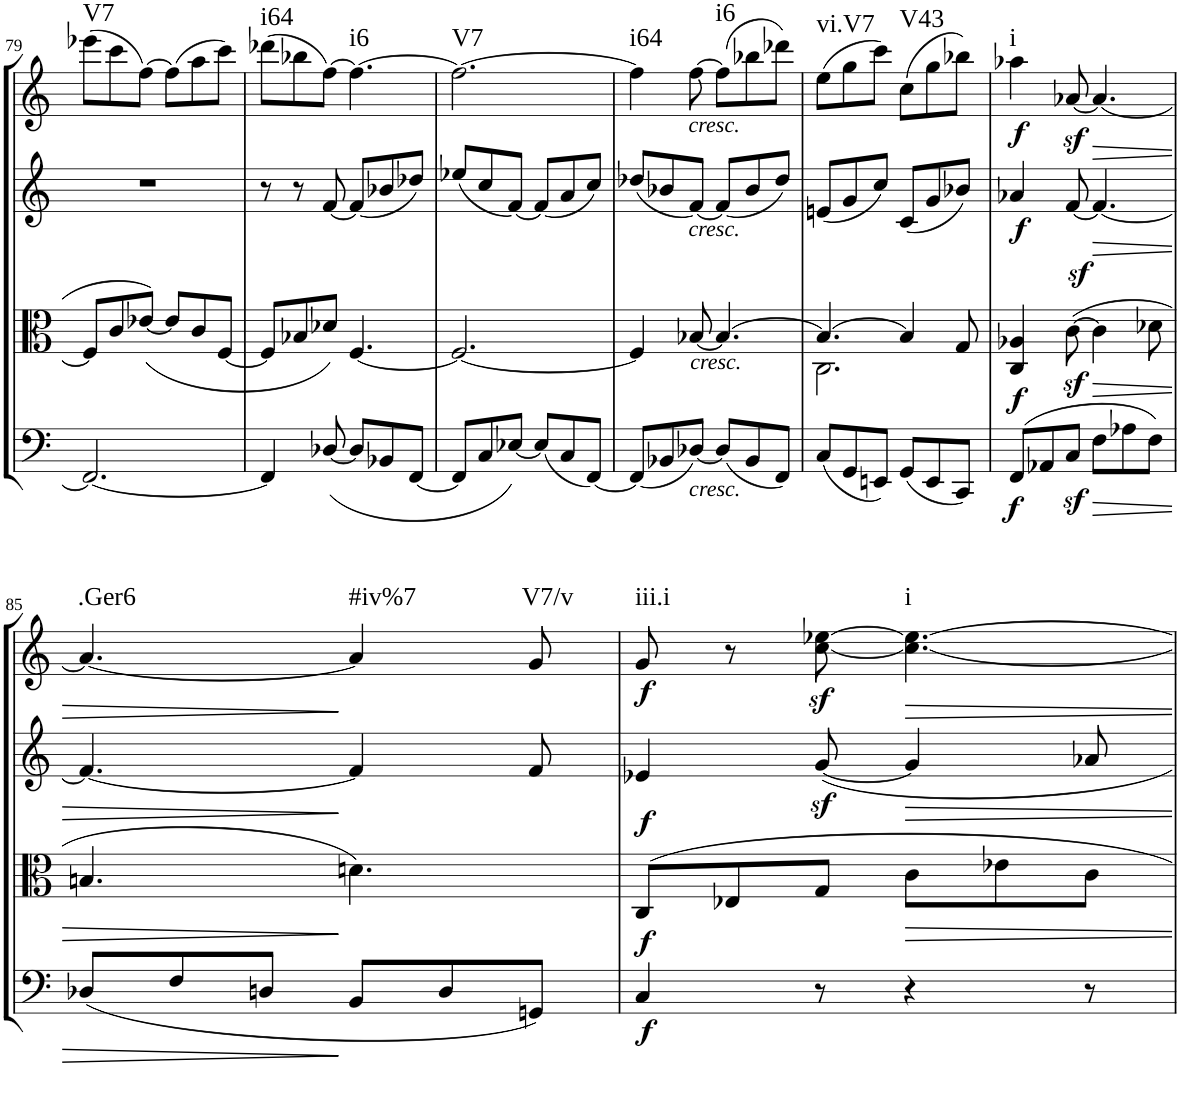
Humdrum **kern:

**kern	**dynam	**kern	**dynam	**kern	**dynam	**kern	**dynam	**harte
*part4	*part4	*part3	*part3	*part2	*part2	*part1	*part1	*part1
*staff4	*staff4	*staff3	*staff3	*staff2	*staff2	*staff1	*staff1	*
*I"Cello	*	*I"Viola	*	*I"2nd Violin	*	*I"1st Violin	*	*
*	*	*I'Vla	*	*I'Vln	*	*I'Vln	*	*
!!LO:PB:g=z
*clefF4	*	*clefC3	*	*clefG2	*	*clefG2	*	*
*k[]	*	*k[]	*	*k[]	*	*k[]	*	*
*M6/8	*	*M6/8	*	*M6/8	*	*M6/8	*	*
=79	=79	=79	=79	=79	=79	=79	=79	=79
!	!	!	!	!	!	!	!	!LO:H:kt=V7
2.FF/_	.	8F/L]	.	2.r	.	(8eee-X\L	.	N
.	.	8c/	.	.	.	8ccc\	.	.
.	.	([8e-X/J	.	.	.	[8ff\J)	.	.
.	.	8e-/L]	.	.	.	(8ff\L]	.	.
.	.	8c/	.	.	.	8aa\	.	.
.	.	[8F/J	.	.	.	8ccc\J)	.	.
=80	=80	=80	=80	=80	=80	=80	=80	=80
!	!	!	!	!	!	!	!	!LO:H:kt=i64
4FF/]	.	8F/L]	.	8r	.	(8ddd-X\L	.	N
.	.	8B-X/	.	8r	.	8bb-X\	.	.
([8D-X/	.	8d-X/J)	.	[8f/	.	[8ff\J)	.	.
!	!	!	!	!	!	!	!	!LO:H:kt=i6
8D-/L]	.	[4.F/	.	(8f/L]	.	4.ff\_	.	N
8BB-X/	.	.	.	8b-X/	.	.	.	.
[8FF/J	.	.	.	8dd-X/J)	.	.	.	.
=81	=81	=81	=81	=81	=81	=81	=81	=81
!	!	!	!	!	!	!	!	!LO:H:kt=V7
8FF/L]	.	2.F/_	.	(8ee-X/L	.	2.ff\_	.	N
8C/	.	.	.	8cc/	.	.	.	.
[8E-X/J)	.	.	.	[8f/J)	.	.	.	.
(8E-/L]	.	.	.	(8f/L]	.	.	.	.
8C/	.	.	.	8a/	.	.	.	.
[8FF/J)	.	.	.	8cc/J)	.	.	.	.
=82	=82	=82	=82	=82	=82	=82	=82	=82
!	!	!	!	!	!	!	!	!LO:H:kt=i64
(8FF/L]	.	4F/]	.	(8dd-X/L	.	4ff\]	.	N
8BB-X/	.	.	.	8b-X/	.	.	.	.
!	!	!	!	!	!	!LO:TX:b:i:t=cresc.	!	!
!	!	!	!	!LO:TX:b:i:t=cresc.	!	!	!	!
!	!	!LO:TX:b:i:t=cresc.	!	!	!	!	!	!
!LO:TX:b:i:t=cresc.	!	!	!	!	!	!	!	!
[8D-X/J)	.	[8B-X/	.	[8f/J)	.	[8ff\	.	.
!	!	!	!	!	!	!	!	!LO:H:kt=i6
(8D-/L]	.	4.B-/_	.	(8f/L]	.	(8ff\L]	.	N
8BB-/	.	.	.	8b-/	.	8bb-X\	.	.
8FF/J)	.	.	.	8dd-/J)	.	8ddd-X\J)	.	.
=83	=83	=83	=83	=83	=83	=83	=83	=83
*	*	*^	*	*	*	*	*	*
!	!	!	!	!	!	!	!	!	!LO:H:kt=vi.V7
(8C/L	.	2.C\	4.B-/_	.	(8en/L	.	(8ee\L	.	N
8GG/	.	.	.	.	8g/	.	8gg\	.	.
8EEn/J)	.	.	.	.	8cc/J)	.	8ccc\J)	.	.
!	!	!	!	!	!	!	!	!	!LO:H:kt=V43
(8GG/L	.	.	4B-/]	.	(8c/L	.	(8cc\L	.	N
8EE/	.	.	.	.	8g/	.	8gg\	.	.
8CC/J)	.	.	8G/	.	8b-X/J)	.	8bb-X\J)	.	.
=84	=84	=84	=84	=84	=84	=84	=84	=84	=84
!	!LO:DY:b	!	!	!	!	!	!	!	!
!	!LO:DY:n=1:a	!	!	!	!	!LO:DY:b	!	!LO:DY:b	!LO:H:kt=i
*	*	*v	*v	*	*	*	*	*	*
(8FF/L	f f	4C/ 4A-X/	.	4a-X/	f	4aa-X\	f	N
8AA-X/	.	.	.	.	.	.	.	.
8Cz</J	.	([8cz>\	.	[8fz>/	.	[8a-X/	.	.
!	!LO:HP:b	!	!LO:HP:b	!	!LO:HP:b	!	!LO:HP:b	!
8F\L	>	4c\]	>	4.f/_	>	4.a-/_	>	.
8A-X\	.	.	.	.	.	.	.	.
8F\J)	.	8d-X\	.	.	.	.	.	.
!!LO:LB:g=z
=85	=85	=85	=85	=85	=85	=85	=85	=85
!	!	!	!	!	!	!	!	!LO:H:kt=.Ger6
(8D-X/L	.	4.Bn/	.	4.f/_	.	4.a-/_	.	N
8F/	.	.	.	.	.	.	.	.
8Dn/J	.	.	.	.	.	.	.	.
!	!	!	!	!	!	!	!	!LO:H:kt=#iv%7
8BB/L	]	4.dn\)	]	4f/]	]	4a-/]	]	N
8D/	.	.	.	.	.	.	.	.
!	!	!	!	!	!	!	!	!LO:H:kt=V7/v
8GGn/J)	.	.	.	8f/	.	8g/	.	N
=86	=86	=86	=86	=86	=86	=86	=86	=86
!	!LO:DY:b	!	!	!	!	!	!	!
!	!LO:DY:n=1:a	!	!LO:DY:a	!	!	!	!LO:DY:b	!LO:H:kt=iii.i
4C/	f f	8C/L	f	4e-X/	.	8g/	f	N
.	.	8E-X/	.	.	.	8r	.	.
8r	.	8G/J	.	[8gz</	.	[8cc\z< [8ee-X\z<	.	.
!	!	!	!	!	!	!	!	!LO:H:kt=i
4r	.	8c\L	.	4g/]	.	4.cc\_ 4.ee-\_	.	N
.	.	8e-X\	.	.	.	.	.	.
8r	.	8c\J	.	8a-X/	.	.	.	.
=	=	=	=	=	=	=	=	=
*-	*-	*-	*-	*-	*-	*-	*-	*-
